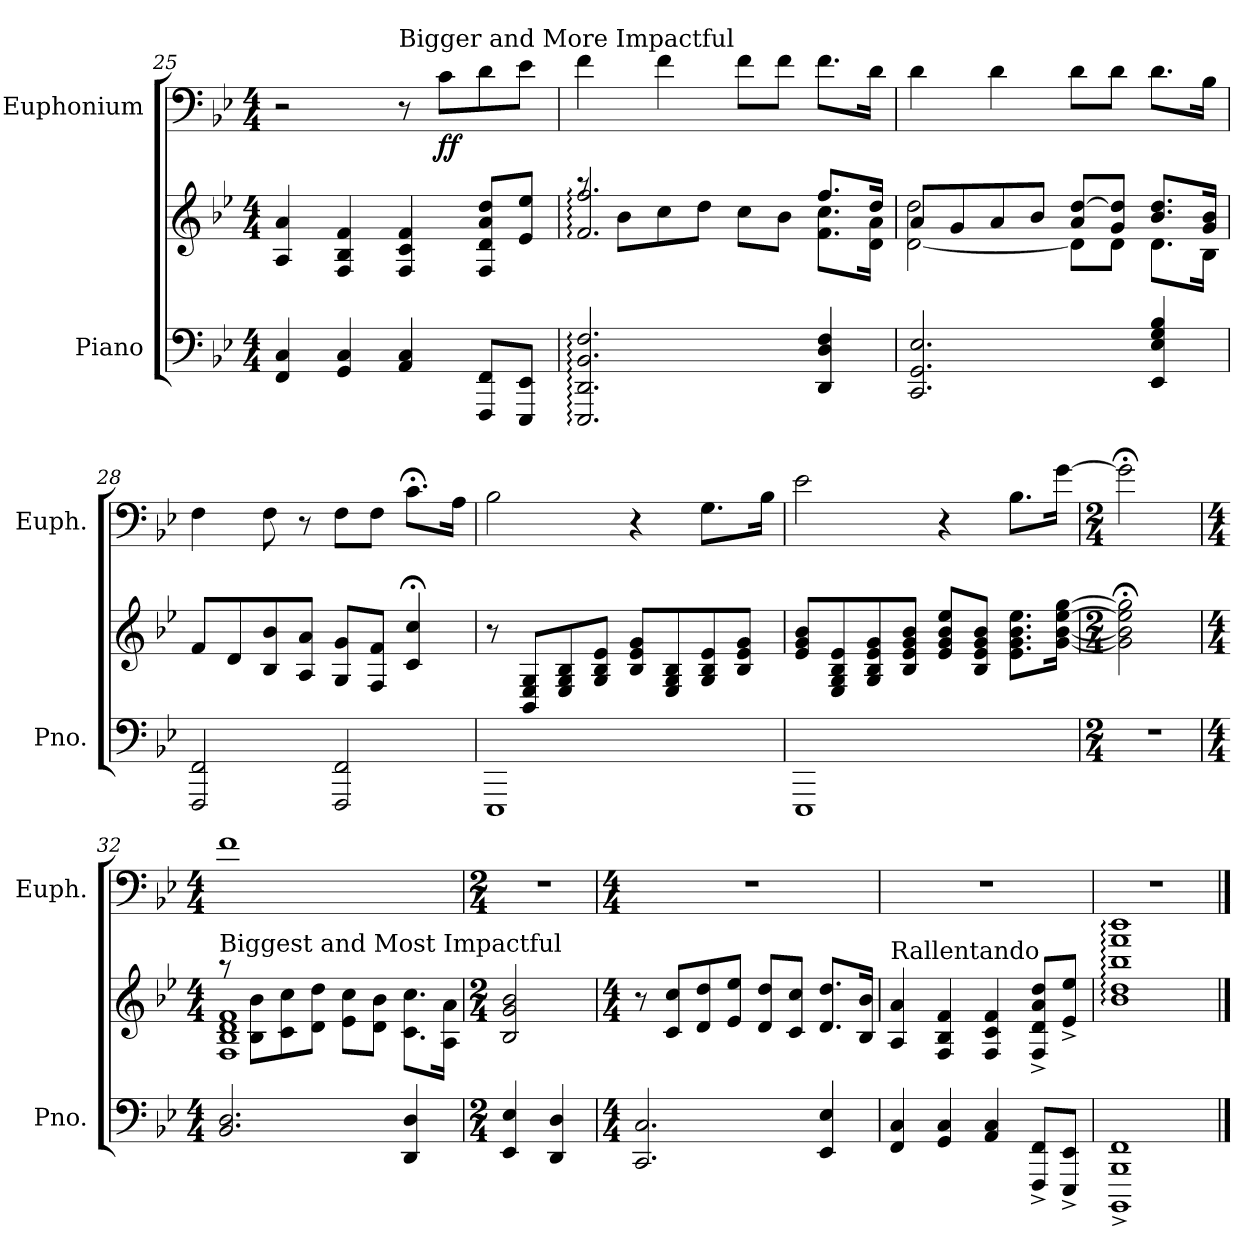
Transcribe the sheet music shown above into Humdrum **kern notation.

**kern	**kern	**kern	**dynam
*part2	*part2	*part1	*part1
*staff3	*staff2	*staff1	*staff1
*I"Piano	*	*I"Euphonium	*
*I'Pno.	*	*I'Euph.	*
!!LO:PB:g=z
*clefF4	*clefG2	*clefF4	*
*k[b-e-]	*k[b-e-]	*k[b-e-]	*
*M4/4	*M4/4	*M4/4	*
=25	=25	=25	=25
4FF/ 4C/	4A/ 4a/	2r	.
4GG/ 4C/	4F/ 4B-/ 4f/	.	.
!	!	!LO:TX:a:t=Bigger and More Impactful	!
4AA/ 4C/	4F/ 4c/ 4f/	8r	.
!	!	!	!LO:DY:b
.	.	8c\L	ff
8FFF/ 8FF/L	8F/ 8d/ 8a/ 8dd/L	8d\	.
8EEE-/ 8EE-/J	8e-/ 8ee-/J	8e-\J	.
=26	=26	=26	=26
*	*^	*	*
2.EEE-/: 2.DD/: 2.BB-/: 2.F/:	2.f/: 2.ff/:	8raa	4f\	.
.	.	8b-\L	.	.
.	.	8cc\	4f\	.
.	.	8dd\J	.	.
.	.	8cc\L	8f\L	.
.	.	8b-\J	8f\J	.
4DD/ 4D/ 4F/	8.ff/L	8.f\ 8.cc\L	8.f\L	.
.	16dd/Jk	16d\ 16a\Jk	16d\Jk	.
=27	=27	=27	=27	=27
2.CC/ 2.GG/ 2.E-/	8a/L	[2d\ 2dd\	4d\	.
.	8g/	.	.	.
.	8a/	.	4d\	.
.	8b-/J	.	.	.
.	8a/ [8dd/L	8d\L]	8d\L	.
.	8g/ 8dd/]J	8d\J	8d\J	.
4EE-/ 4E-/ 4G/ 4B-/	8.b-/ 8.dd/L	8.d\L	8.d\L	.
.	16g/ 16b-/Jk	16B-\Jk	16B-\Jk	.
*	*v	*v	*	*
=28	=28	=28	=28
2FFF/ 2FF/	8f/L	4F\	.
.	8d/	.	.
.	8B-/ 8b-/	8F\	.
.	8A/ 8a/J	8r	.
2FFF/ 2FF/	8G/ 8g/L	8F\L	.
.	8F/ 8f/J	8F\J	.
.	4c/;< 4cc/;<	8.c;<\L	.
.	.	16A\Jk	.
!!LO:LB:g=z
=29	=29	=29	=29
1EEE-	8r	2B-\	.
.	8BB-/ 8E-/ 8G/L	.	.
.	8E-/ 8G/ 8B-/	.	.
.	8G/ 8B-/ 8e-/J	.	.
.	8B-/ 8e-/ 8g/L	4r	.
.	8E-/ 8G/ 8B-/	.	.
.	8G/ 8B-/ 8e-/	8.G\L	.
.	8B-/ 8e-/ 8g/J	.	.
.	.	16B-\Jk	.
=30	=30	=30	=30
1EEE-	8e-/ 8g/ 8b-/L	2e-\	.
.	8E-/ 8G/ 8B-/ 8e-/	.	.
.	8G/ 8B-/ 8e-/ 8g/	.	.
.	8B-/ 8e-/ 8g/ 8b-/J	.	.
.	8e-/ 8g/ 8b-/ 8ee-/L	4r	.
.	8B-/ 8e-/ 8g/ 8b-/J	.	.
.	8.e-\ 8.g\ 8.b-\ 8.ee-\L	8.B-\L	.
.	[16g\ [16b-\ [16ee-\ [16gg\Jk	[16g\Jk	.
=31	=31	=31	=31
*M2/4	*M2/4	*M2/4	*
2r	2g\];< 2b-\];< 2ee-\];< 2gg\];<	2g;<\]	.
=32	=32	=32	=32
*M4/4	*M4/4	*M4/4	*
*	*^	*	*
!	!LO:TX:a:t=Biggest and Most Impactful	!	!	!
2.BB-/ 2.D/	1F 1B- 1d 1f	8raa	1f	.
.	.	8B-\ 8b-\L	.	.
.	.	8c\ 8cc\	.	.
.	.	8d\ 8dd\J	.	.
.	.	8e-\ 8cc\L	.	.
.	.	8d\ 8b-\J	.	.
4DD/ 4D/	.	8.c\ 8.cc\L	.	.
.	.	16A\ 16a\Jk	.	.
*	*v	*v	*	*
=33	=33	=33	=33
*M2/4	*M2/4	*M2/4	*
4EE-/ 4E-/	2B-/ 2g/ 2b-/	2r	.
4DD/ 4D/	.	.	.
!!LO:LB:g=z
=34	=34	=34	=34
*M4/4	*M4/4	*M4/4	*
2.CC/ 2.C/	8r	1r	.
.	8c/ 8cc/L	.	.
.	8d/ 8dd/	.	.
.	8e-/ 8ee-/J	.	.
.	8d/ 8dd/L	.	.
.	8c/ 8cc/J	.	.
4EE-/ 4E-/	8.d/ 8.dd/L	.	.
.	16B-/ 16b-/Jk	.	.
=35	=35	=35	=35
!	!LO:TX:a:t=Rallentando	!	!
4FF/ 4C/	4A/ 4a/	1r	.
4GG/ 4C/	4F/ 4B-/ 4f/	.	.
4AA/ 4C/	4F/ 4c/ 4f/	.	.
8FFF/^ 8FF/^L	8F/^ 8d/^ 8a/^ 8dd/^L	.	.
8EEE-/^ 8EE-/^J	8e-/^ 8ee-/^J	.	.
=36	=36	=36	=36
1BBBB-^ 1BBB-^ 1FF^	1b-: 1dd: 1bb-: 1fff: 1bbb-:	1r	.
==	==	==	==
*-	*-	*-	*-
